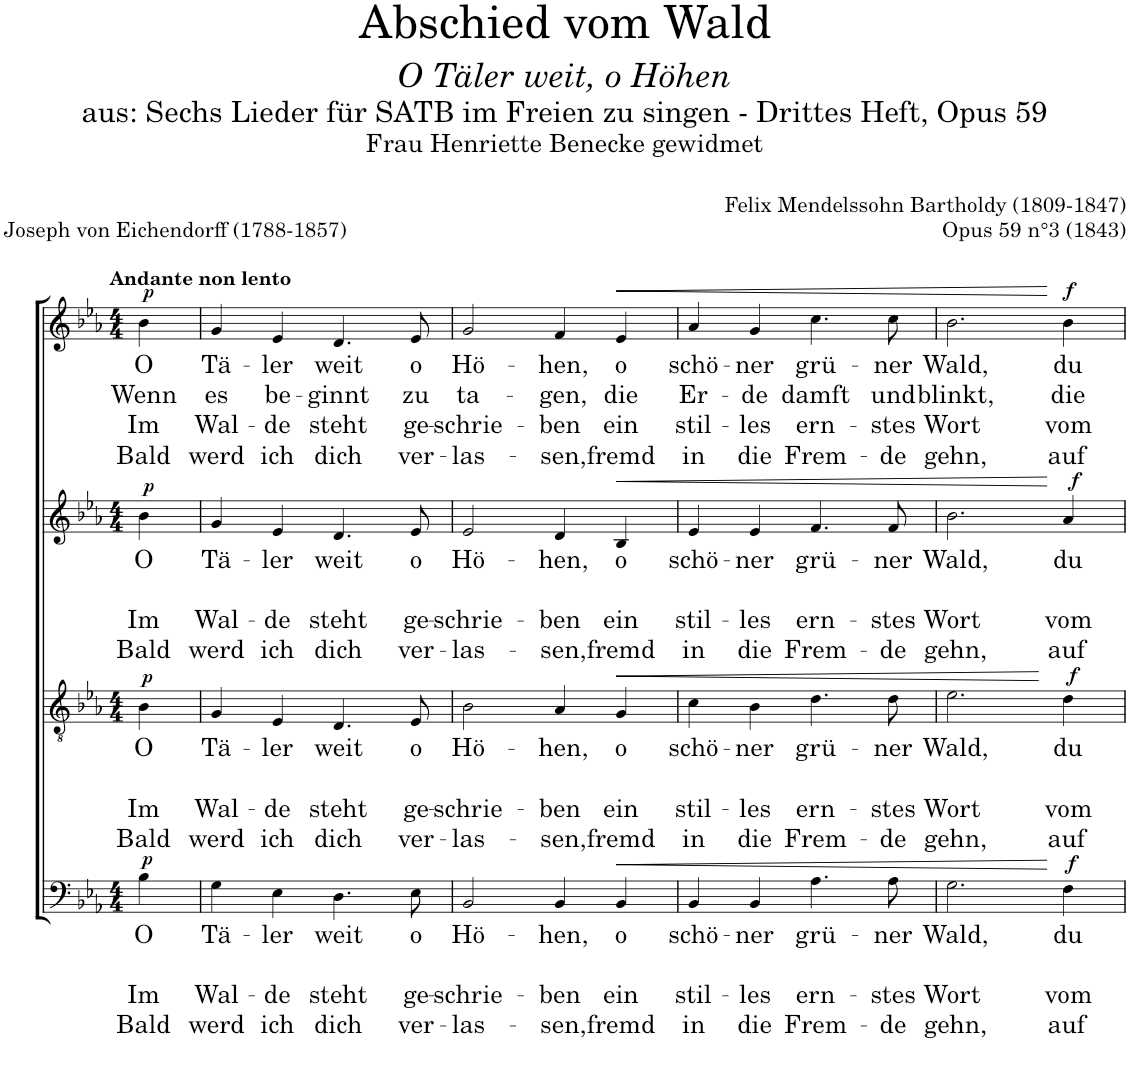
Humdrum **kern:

**kern	**text	**text	**text	**text	**dynam	**kern	**text	**text	**text	**text	**dynam	**kern	**text	**text	**text	**text	**dynam	**kern	**text	**text	**text	**text	**dynam
*part4	*part4	*part4	*part4	*part4	*part4	*part3	*part3	*part3	*part3	*part3	*part3	*part2	*part2	*part2	*part2	*part2	*part2	*part1	*part1	*part1	*part1	*part1	*part1
*staff4	*staff4	*staff4	*staff4	*staff4	*staff4	*staff3	*staff3	*staff3	*staff3	*staff3	*staff3	*staff2	*staff2	*staff2	*staff2	*staff2	*staff2	*staff1	*staff1	*staff1	*staff1	*staff1	*staff1
*I"Bass	*	*	*	*	*	*I"Tenor	*	*	*	*	*	*I"Alt	*	*	*	*	*	*I"Sopran	*	*	*	*	*
*clefF4	*	*	*	*	*	*clefGv2	*	*	*	*	*	*clefG2	*	*	*	*	*	*clefG2	*	*	*	*	*
*k[b-e-a-]	*	*	*	*	*	*k[b-e-a-]	*	*	*	*	*	*k[b-e-a-]	*	*	*	*	*	*k[b-e-a-]	*	*	*	*	*
*M4/4	*	*	*	*	*	*M4/4	*	*	*	*	*	*M4/4	*	*	*	*	*	*M4/4	*	*	*	*	*
=1	=1	=1	=1	=1	=1	=1	=1	=1	=1	=1	=1	=1	=1	=1	=1	=1	=1	=1	=1	=1	=1	=1	=1
!	!	!	!	!	!	!	!	!	!	!	!	!	!	!	!	!	!	!LO:TX:a:B:t=Andante non lento	!	!	!	!	!
!	!LO:LY:b	!	!LO:LY:b	!LO:LY:b	!LO:DY:a	!	!LO:LY:b	!	!LO:LY:b	!LO:LY:b	!LO:DY:a	!	!LO:LY:b	!	!LO:LY:b	!LO:LY:b	!LO:DY:a	!	!LO:LY:b	!LO:LY:b	!LO:LY:b	!LO:LY:b	!LO:DY:a
4B-\	O	.	Im	Bald	p	4B-\	O	.	Im	Bald	p	4b-\	O	.	Im	Bald	p	4b-\	O	Wenn	Im	Bald	p
=2	=2	=2	=2	=2	=2	=2	=2	=2	=2	=2	=2	=2	=2	=2	=2	=2	=2	=2	=2	=2	=2	=2	=2
!	!LO:LY:b	!	!LO:LY:b	!LO:LY:b	!	!	!LO:LY:b	!	!LO:LY:b	!LO:LY:b	!	!	!LO:LY:b	!	!LO:LY:b	!LO:LY:b	!	!	!LO:LY:b	!LO:LY:b	!LO:LY:b	!LO:LY:b	!
4G\	Tä-	.	Wal-	werd	.	4G/	Tä-	.	Wal-	werd	.	4g/	Tä-	.	Wal-	werd	.	4g/	Tä-	es	Wal-	werd	.
!	!LO:LY:b	!	!LO:LY:b	!LO:LY:b	!	!	!LO:LY:b	!	!LO:LY:b	!LO:LY:b	!	!	!LO:LY:b	!	!LO:LY:b	!LO:LY:b	!	!	!LO:LY:b	!LO:LY:b	!LO:LY:b	!LO:LY:b	!
4E-\	ler	.	de	ich	.	4E-/	ler	.	de	ich	.	4e-/	ler	.	de	ich	.	4e-/	ler	be-	de	ich	.
!	!LO:LY:b	!	!LO:LY:b	!LO:LY:b	!	!	!LO:LY:b	!	!LO:LY:b	!LO:LY:b	!	!	!LO:LY:b	!	!LO:LY:b	!LO:LY:b	!	!	!LO:LY:b	!LO:LY:b	!LO:LY:b	!LO:LY:b	!
4.D\	weit	.	steht	dich	.	4.D/	weit	.	steht	dich	.	4.d/	weit	.	steht	dich	.	4.d/	weit	-ginnt	steht	dich	.
!	!LO:LY:b	!	!LO:LY:b	!LO:LY:b	!	!	!LO:LY:b	!	!LO:LY:b	!LO:LY:b	!	!	!LO:LY:b	!	!LO:LY:b	!LO:LY:b	!	!	!LO:LY:b	!LO:LY:b	!LO:LY:b	!LO:LY:b	!
8E-\	o	.	ge-	ver-	.	8E-/	o	.	ge-	ver-	.	8e-/	o	.	ge-	ver-	.	8e-/	o	zu	ge-	ver-	.
=3	=3	=3	=3	=3	=3	=3	=3	=3	=3	=3	=3	=3	=3	=3	=3	=3	=3	=3	=3	=3	=3	=3	=3
!	!LO:LY:b	!	!LO:LY:b	!LO:LY:b	!	!	!LO:LY:b	!	!LO:LY:b	!LO:LY:b	!	!	!LO:LY:b	!	!LO:LY:b	!LO:LY:b	!	!	!LO:LY:b	!LO:LY:b	!LO:LY:b	!LO:LY:b	!
2BB-/	Hö-	.	schrie-	las-	.	2B-\	Hö-	.	schrie-	las-	.	2e-/	Hö-	.	schrie-	las-	.	2g/	Hö-	ta-	schrie-	las-	.
!	!LO:LY:b	!	!LO:LY:b	!LO:LY:b	!	!	!LO:LY:b	!	!LO:LY:b	!LO:LY:b	!	!	!LO:LY:b	!	!LO:LY:b	!LO:LY:b	!	!	!LO:LY:b	!LO:LY:b	!LO:LY:b	!LO:LY:b	!
4BB-/	hen,	.	ben	sen,	.	4A-/	hen,	.	ben	sen,	.	4d/	hen,	.	ben	sen,	.	4f/	hen,	-gen,	ben	sen,	.
!	!LO:LY:b	!	!LO:LY:b	!LO:LY:b	!LO:HP:b	!	!LO:LY:b	!	!LO:LY:b	!LO:LY:b	!LO:HP:b	!	!LO:LY:b	!	!LO:LY:b	!LO:LY:b	!LO:HP:b	!	!LO:LY:b	!LO:LY:b	!LO:LY:b	!LO:LY:b	!LO:HP:b
4BB-/	o	.	ein	fremd	<	4G/	o	.	ein	fremd	<	4B-/	o	.	ein	fremd	<	4e-/	o	die	ein	fremd	<
=4	=4	=4	=4	=4	=4	=4	=4	=4	=4	=4	=4	=4	=4	=4	=4	=4	=4	=4	=4	=4	=4	=4	=4
!	!LO:LY:b	!	!LO:LY:b	!LO:LY:b	!	!	!LO:LY:b	!	!LO:LY:b	!LO:LY:b	!	!	!LO:LY:b	!	!LO:LY:b	!LO:LY:b	!	!	!LO:LY:b	!LO:LY:b	!LO:LY:b	!LO:LY:b	!
4BB-/	schö-	.	stil-	in	.	4c\	schö-	.	stil-	in	.	4e-/	schö-	.	stil-	in	.	4a-/	schö-	Er-	stil-	in	.
!	!LO:LY:b	!	!LO:LY:b	!LO:LY:b	!	!	!LO:LY:b	!	!LO:LY:b	!LO:LY:b	!	!	!LO:LY:b	!	!LO:LY:b	!LO:LY:b	!	!	!LO:LY:b	!LO:LY:b	!LO:LY:b	!LO:LY:b	!
4BB-/	ner	.	les	die	.	4B-\	ner	.	les	die	.	4e-/	ner	.	les	die	.	4g/	ner	-de	les	die	.
!	!LO:LY:b	!	!LO:LY:b	!LO:LY:b	!	!	!LO:LY:b	!	!LO:LY:b	!LO:LY:b	!	!	!LO:LY:b	!	!LO:LY:b	!LO:LY:b	!	!	!LO:LY:b	!LO:LY:b	!LO:LY:b	!LO:LY:b	!
4.A-\	grü-	.	ern-	Frem-	.	4.d\	grü-	.	ern-	Frem-	.	4.f/	grü-	.	ern-	Frem-	.	4.cc\	grü-	damft	ern-	Frem-	.
!	!LO:LY:b	!	!LO:LY:b	!LO:LY:b	!	!	!LO:LY:b	!	!LO:LY:b	!LO:LY:b	!	!	!LO:LY:b	!	!LO:LY:b	!LO:LY:b	!	!	!LO:LY:b	!LO:LY:b	!LO:LY:b	!LO:LY:b	!
8A-\	ner	.	stes	de	.	8d\	ner	.	stes	de	.	8f/	ner	.	stes	de	.	8cc\	ner	und	stes	de	.
=5	=5	=5	=5	=5	=5	=5	=5	=5	=5	=5	=5	=5	=5	=5	=5	=5	=5	=5	=5	=5	=5	=5	=5
!	!LO:LY:b	!	!LO:LY:b	!LO:LY:b	!	!	!LO:LY:b	!	!LO:LY:b	!LO:LY:b	!	!	!LO:LY:b	!	!LO:LY:b	!LO:LY:b	!	!	!LO:LY:b	!LO:LY:b	!LO:LY:b	!LO:LY:b	!
2.G\	Wald,	.	Wort	gehn,	.	2.e-\	Wald,	.	Wort	gehn,	.	2.b-\	Wald,	.	Wort	gehn,	.	2.b-\	Wald,	blinkt,	Wort	gehn,	.
!	!LO:LY:b	!	!LO:LY:b	!LO:LY:b	!LO:DY:n=1:a	!	!LO:LY:b	!	!LO:LY:b	!LO:LY:b	!LO:DY:n=1:a	!	!LO:LY:b	!	!LO:LY:b	!LO:LY:b	!LO:DY:n=1:a	!	!LO:LY:b	!LO:LY:b	!LO:LY:b	!LO:LY:b	!LO:DY:n=1:a
4F\	du	.	vom	auf	[ f	4d\	du	.	vom	auf	[ f	4a-/	du	.	vom	auf	[ f	4b-\	du	die	vom	auf	[ f
=	=	=	=	=	=	=	=	=	=	=	=	=	=	=	=	=	=	=	=	=	=	=	=
*-	*-	*-	*-	*-	*-	*-	*-	*-	*-	*-	*-	*-	*-	*-	*-	*-	*-	*-	*-	*-	*-	*-	*-
